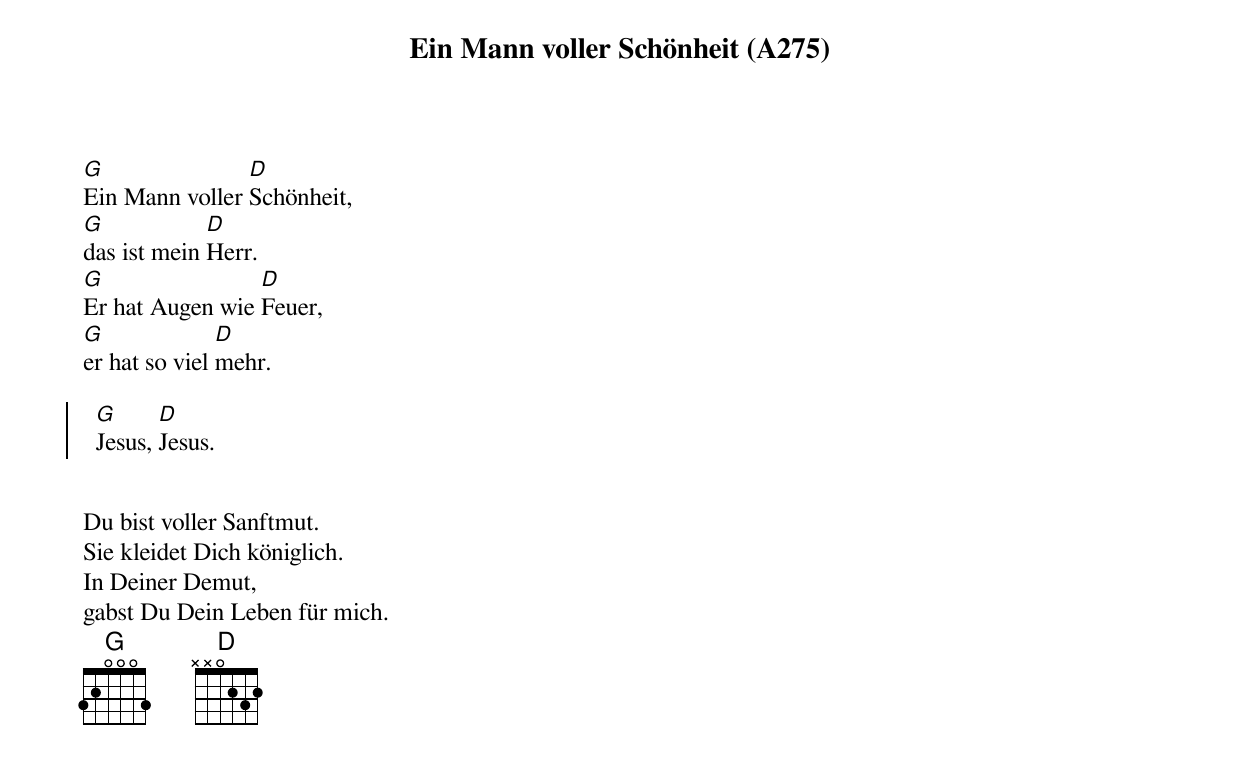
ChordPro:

{title: Ein Mann voller Schönheit (A275)}
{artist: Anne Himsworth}

[G]Ein Mann voller [D]Schönheit,
[G]das ist mein [D]Herr.
[G]Er hat Augen wie [D]Feuer,
[G]er hat so viel [D]mehr.

{soc}
  [G]Jesus, [D]Jesus.
 {eoc}


Du bist voller Sanftmut.
Sie kleidet Dich königlich.
In Deiner Demut,
gabst Du Dein Leben für mich.
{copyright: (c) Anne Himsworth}
